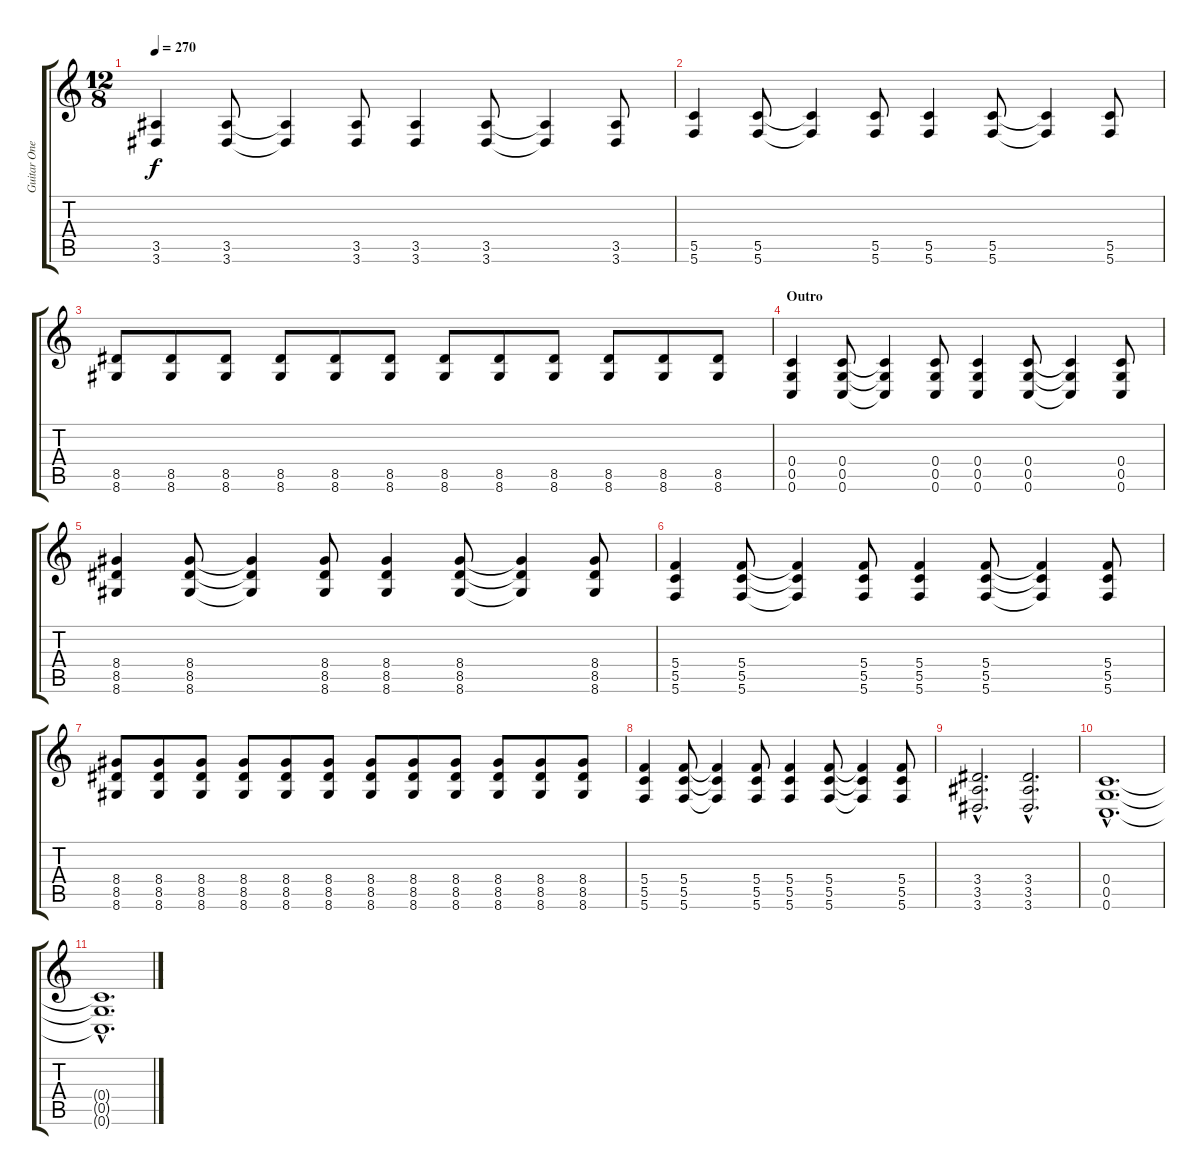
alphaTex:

\track ("Guitar One" "Guitar One") {instrument overdrivenguitar}
\staff {score tabs}
\tuning (D4 A3 F3 C3 G2 C2) {hide}
\ts (12 8)
\tempo 270
\clef g2
\ks c
(3.5 3.6).4{dy f} (3.5 3.6).8 (3.5{t} 3.6{t}).4 (3.5 3.6).8 (3.5 3.6).4 (3.5 3.6).8 (3.5{t} 3.6{t}).4 (3.5 3.6).8 |
(5.5 5.6).4 (5.5 5.6).8 (5.5{t} 5.6{t}).4 (5.5 5.6).8 (5.5 5.6).4 (5.5 5.6).8 (5.5{t} 5.6{t}).4 (5.5 5.6).8 |
(8.5 8.6).8 (8.5 8.6).8 (8.5 8.6).8 (8.5 8.6).8 (8.5 8.6).8 (8.5 8.6).8 (8.5 8.6).8 (8.5 8.6).8 (8.5 8.6).8 (8.5 8.6).8 (8.5 8.6).8 (8.5 8.6).8 |
\section ("" "Outro")
(0.4 0.5 0.6).4 (0.4 0.5 0.6).8 (0.4{t} 0.5{t} 0.6{t}).4 (0.4 0.5 0.6).8 (0.4 0.5 0.6).4 (0.4 0.5 0.6).8 (0.4{t} 0.5{t} 0.6{t}).4 (0.4 0.5 0.6).8 |
(8.4 8.5 8.6).4 (8.4 8.5 8.6).8 (8.4{t} 8.5{t} 8.6{t}).4 (8.4 8.5 8.6).8 (8.4 8.5 8.6).4 (8.4 8.5 8.6).8 (8.4{t} 8.5{t} 8.6{t}).4 (8.4 8.5 8.6).8 |
(5.4 5.5 5.6).4 (5.4 5.5 5.6).8 (5.4{t} 5.5{t} 5.6{t}).4 (5.4 5.5 5.6).8 (5.4 5.5 5.6).4 (5.4 5.5 5.6).8 (5.4{t} 5.5{t} 5.6{t}).4 (5.4 5.5 5.6).8 |
(8.4 8.5 8.6).8 (8.4 8.5 8.6).8 (8.4 8.5 8.6).8 (8.4 8.5 8.6).8 (8.4 8.5 8.6).8 (8.4 8.5 8.6).8 (8.4 8.5 8.6).8 (8.4 8.5 8.6).8 (8.4 8.5 8.6).8 (8.4 8.5 8.6).8 (8.4 8.5 8.6).8 (8.4 8.5 8.6).8 |
(5.4 5.5 5.6).4 (5.4 5.5 5.6).8 (5.4{t} 5.5{t} 5.6{t}).4 (5.4 5.5 5.6).8 (5.4 5.5 5.6).4 (5.4 5.5 5.6).8 (5.4{t} 5.5{t} 5.6{t}).4 (5.4 5.5 5.6).8 |
(3.4{hac} 3.5{hac} 3.6{hac}).2{d} (3.4{hac} 3.5{hac} 3.6{hac}).2{d} |
(0.4{hac} 0.5{hac} 0.6{hac}).1{d} |
(0.4{hac t} 0.5{hac t} 0.6{hac t}).1{d}
